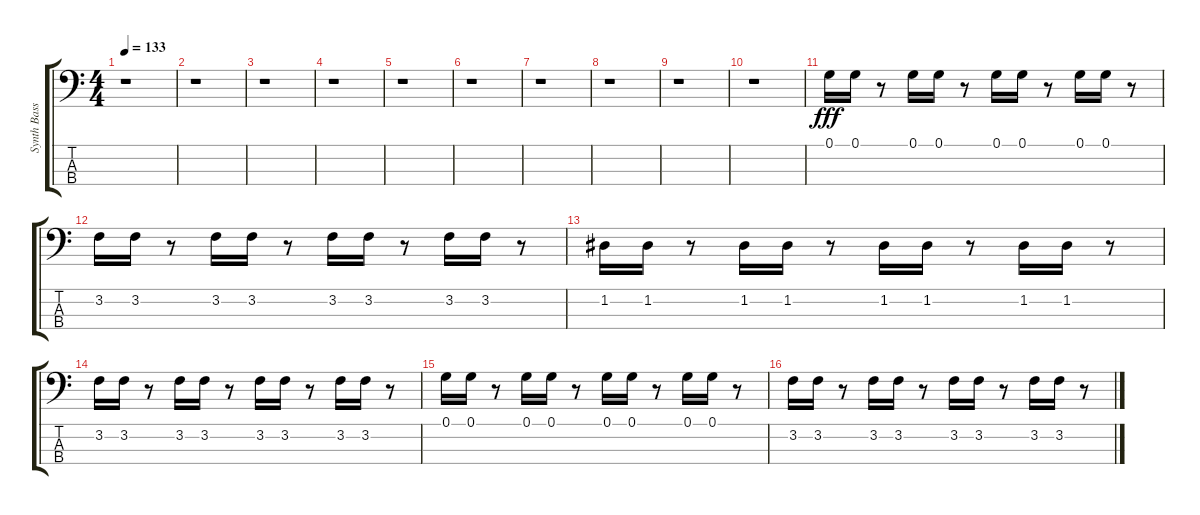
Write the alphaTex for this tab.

\track ("Synth Bass 2" "Synth Bass") {instrument synthbass2}
\staff {score tabs}
\tuning (G2 D2 A1 E1) {hide}
\ts (4 4)
\tempo 133
\clef f4
\ks c
r.1{dy fff} |
r.1 |
r.1 |
r.1 |
r.1 |
r.1 |
r.1 |
r.1 |
r.1 |
r.1 |
0.1.16 0.1.16 r.8 0.1.16 0.1.16 r.8 0.1.16 0.1.16 r.8 0.1.16 0.1.16 r.8 |
3.2.16 3.2.16 r.8 3.2.16 3.2.16 r.8 3.2.16 3.2.16 r.8 3.2.16 3.2.16 r.8 |
1.2.16 1.2.16 r.8 1.2.16 1.2.16 r.8 1.2.16 1.2.16 r.8 1.2.16 1.2.16 r.8 |
3.2.16 3.2.16 r.8 3.2.16 3.2.16 r.8 3.2.16 3.2.16 r.8 3.2.16 3.2.16 r.8 |
0.1.16 0.1.16 r.8 0.1.16 0.1.16 r.8 0.1.16 0.1.16 r.8 0.1.16 0.1.16 r.8 |
3.2.16 3.2.16 r.8 3.2.16 3.2.16 r.8 3.2.16 3.2.16 r.8 3.2.16 3.2.16 r.8
